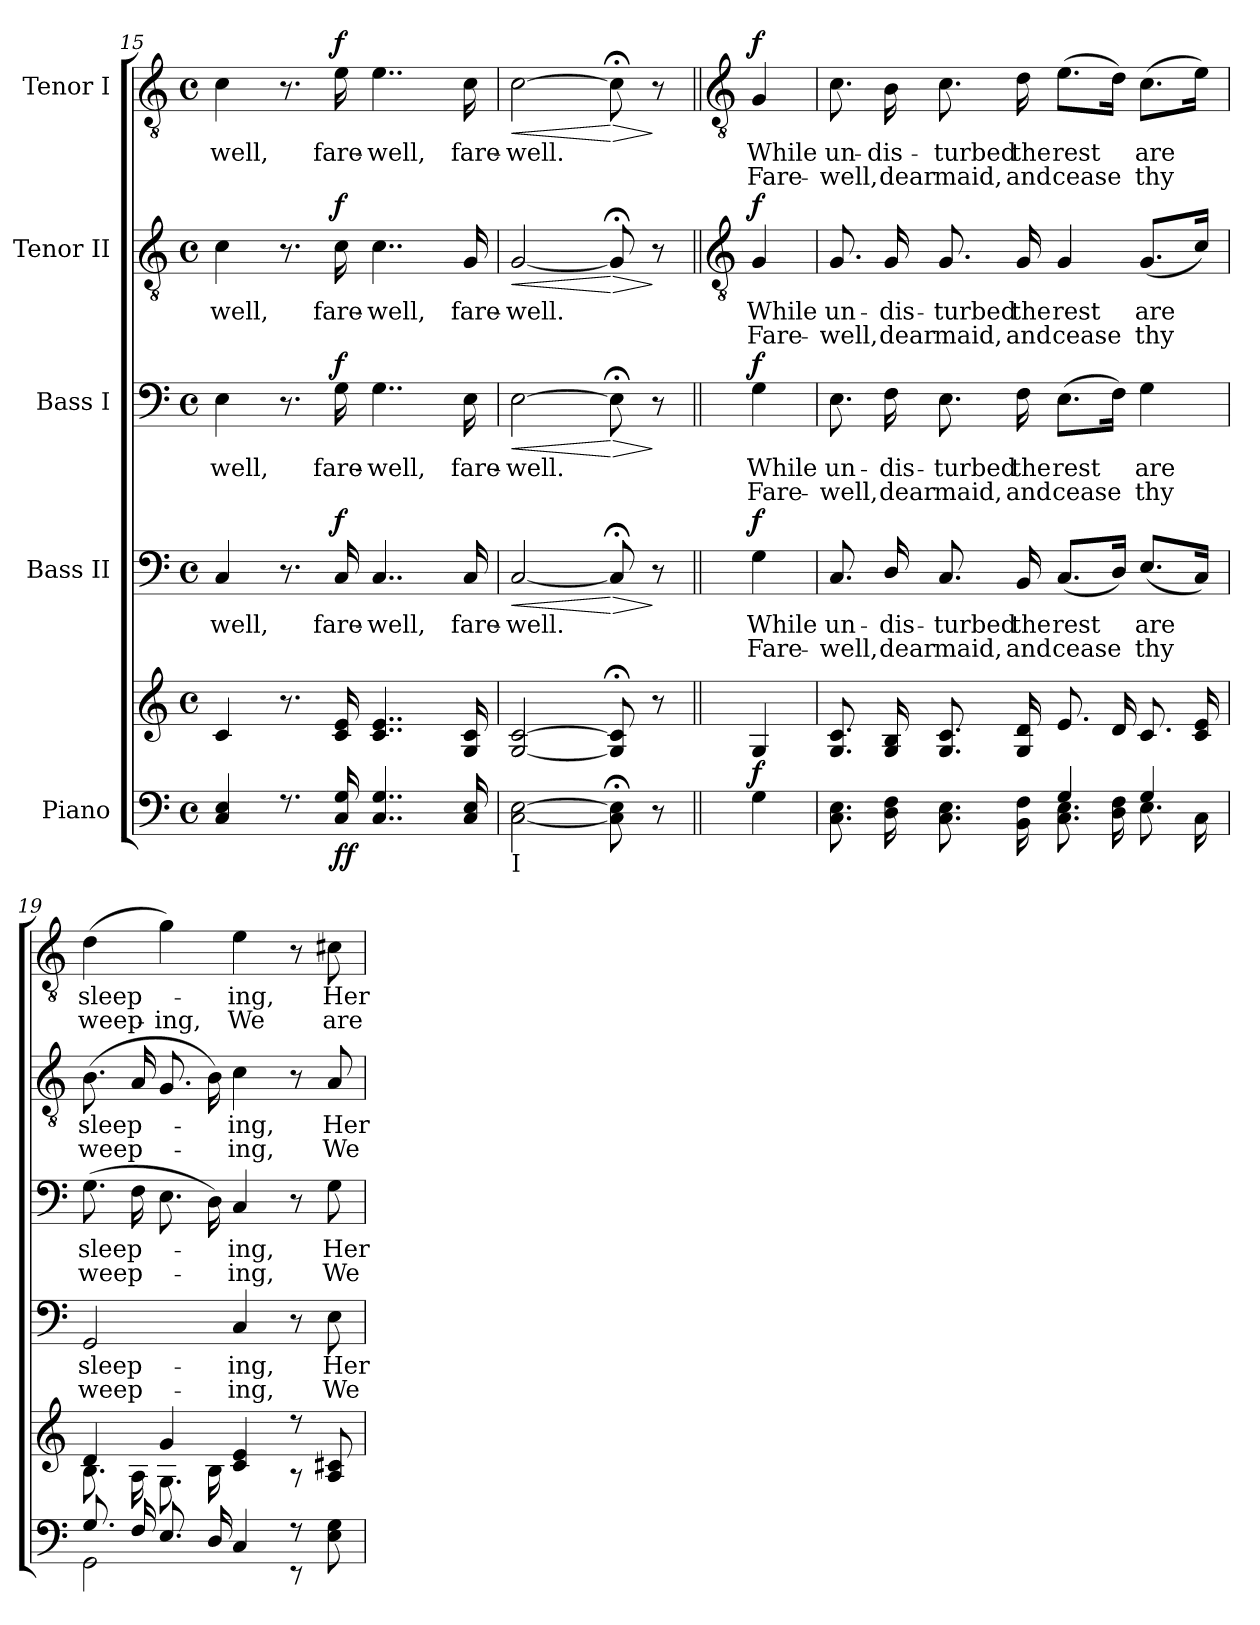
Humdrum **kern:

**kern	**kern	**dynam	**kern	**text	**text	**dynam	**kern	**text	**text	**dynam	**kern	**text	**text	**dynam	**kern	**text	**text	**dynam
*part5	*part5	*part5	*part4	*part4	*part4	*part4	*part3	*part3	*part3	*part3	*part2	*part2	*part2	*part2	*part1	*part1	*part1	*part1
*staff6	*staff5	*staff5/6	*staff4	*staff4	*staff4	*staff4	*staff3	*staff3	*staff3	*staff3	*staff2	*staff2	*staff2	*staff2	*staff1	*staff1	*staff1	*staff1
*I"Piano	*	*	*I"Bass II	*	*	*	*I"Bass I	*	*	*	*I"Tenor II	*	*	*	*I"Tenor I	*	*	*
*clefF4	*clefG2	*	*clefF4	*	*	*	*clefF4	*	*	*	*clefGv2	*	*	*	*clefGv2	*	*	*
*k[]	*k[]	*	*k[]	*	*	*	*k[]	*	*	*	*k[]	*	*	*	*k[]	*	*	*
*C:	*C:	*	*C:	*	*	*	*C:	*	*	*	*C:	*	*	*	*C:	*	*	*
*M4/4	*M4/4	*	*M4/4	*	*	*	*M4/4	*	*	*	*M4/4	*	*	*	*M4/4	*	*	*
*met(c)	*met(c)	*	*met(c)	*	*	*	*met(c)	*	*	*	*met(c)	*	*	*	*met(c)	*	*	*
=15	=15	=15	=15	=15	=15	=15	=15	=15	=15	=15	=15	=15	=15	=15	=15	=15	=15	=15
*^	*^	*	*	*	*	*	*	*	*	*	*	*	*	*	*	*	*	*
!	!	!	!	!	!	!LO:LY:b	!	!	!	!LO:LY:b	!	!	!	!LO:LY:b	!	!	!	!LO:LY:b	!	!
4C 4E	1ryy	4c/	2ryy	.	4C	well,	.	.	4E	well,	.	.	4c\	well,	.	.	4c	well,	.	.
8.r	.	8.r	.	.	8.r	.	.	.	8.r	.	.	.	8.r	.	.	.	8.r	.	.	.
!	!	!	!	!LO:DY:b=2	!	!LO:LY:b	!	!	!	!LO:LY:b	!	!	!	!LO:LY:b	!	!	!	!LO:LY:b	!	!
!	!	!	!	!LO:DY:n=1:b	!	!	!	!LO:DY:b	!	!	!	!LO:DY:b	!	!	!	!LO:DY:b	!	!	!	!LO:DY:b
16C 16G	.	16c/ 16e/	.	f f	16C	fare-	.	f	16G	fare-	.	f	16c	fare-	.	f	16e	fare-	.	f
!	!	!	!	!	!	!LO:LY:b	!	!	!	!LO:LY:b	!	!	!	!LO:LY:b	!	!	!	!LO:LY:b	!	!
4..C 4..G	.	4..c/ 4..e/	2ryy	.	4..C	-well,	.	.	4..G	-well,	.	.	4..c	-well,	.	.	4..e	-well,	.	.
!	!	!	!	!	!	!LO:LY:b	!	!	!	!LO:LY:b	!	!	!	!LO:LY:b	!	!	!	!LO:LY:b	!	!
16C 16E	.	16G/ 16c/	.	.	16C	fare-	.	.	16E	fare-	.	.	16G	fare-	.	.	16c	fare-	.	.
=16	=16	=16	=16	=16	=16	=16	=16	=16	=16	=16	=16	=16	=16	=16	=16	=16	=16	=16	=16	=16
!LO:TX:b:t=I	!	!	!	!	!	!	!	!	!	!	!	!	!	!	!	!	!	!	!	!
!	!	!	!	!	!	!LO:LY:b	!	!LO:HP:b	!	!LO:LY:b	!	!LO:HP:b	!	!LO:LY:b	!	!LO:HP:b	!	!LO:LY:b	!	!LO:HP:b
[2C [2E	2.ryy	[2G/ [2c/	2ryy	.	[2C	-well.	.	<	[2E	-well.	.	<	[2G	-well.	.	<	[2c	-well.	.	<
!	!	!	!	!	!	!	!	!LO:HP:n=1:b	!	!	!	!LO:HP:n=1:b	!	!	!	!LO:HP:n=1:b	!	!	!	!LO:HP:n=1:b
8C]; 8E];	.	8G/];< 8c/];<	4ryy	.	8C;<]	.	.	[ >	8E;<]	.	.	[ >	8G;<]	.	.	[ >	8c;<]	.	.	[ >
8r	.	8r	.	.	8r	.	.	]	8r	.	.	]	8r	.	.	]	8r	.	.	]
!!LO:LB:g=z
=17||	=17||	=17||	=17||	=17||	=17||	=17||	=17||	=17||	=17||	=17||	=17||	=17||	=17||	=17||	=17||	=17||	=17||	=17||	=17||	=17||
*	*	*	*	*	*	*	*	*	*	*	*	*	*clefGv2	*	*	*	*clefGv2	*	*	*
!	!	!	!	!LO:DY:b	!	!LO:LY:b	!LO:LY:b	!LO:DY:b	!	!LO:LY:b	!LO:LY:b	!LO:DY:b	!	!LO:LY:b	!LO:LY:b	!LO:DY:b	!	!LO:LY:b	!LO:LY:b	!LO:DY:b
4G\	4ryy	4G/	4ryy	f	4G	While	Fare-	f	4G	While	Fare-	f	4G	While	Fare-	f	4G	While	Fare-	f
=18	=18	=18	=18	=18	=18	=18	=18	=18	=18	=18	=18	=18	=18	=18	=18	=18	=18	=18	=18	=18
!	!	!	!	!	!	!LO:LY:b	!LO:LY:b	!	!	!LO:LY:b	!LO:LY:b	!	!	!LO:LY:b	!LO:LY:b	!	!	!LO:LY:b	!LO:LY:b	!
8.C\ 8.E\L	2ryy	8.G/ 8.c/L	2ryy	.	8.C	-un-	-well,	.	8.E	-un-	-well,	.	8.G	-un-	-well,	.	8.c	-un-	-well,	.
!	!	!	!	!	!	!LO:LY:b	!LO:LY:b	!	!	!LO:LY:b	!LO:LY:b	!	!	!LO:LY:b	!LO:LY:b	!	!	!LO:LY:b	!LO:LY:b	!
16D\ 16F\L	.	16G/ 16B/L	.	.	16D/	dis-	-dear	.	16F	dis-	-dear	.	16G	dis-	-dear	.	16B	dis-	-dear	.
!	!	!	!	!	!	!LO:LY:b	!LO:LY:b	!	!	!LO:LY:b	!LO:LY:b	!	!	!LO:LY:b	!LO:LY:b	!	!	!LO:LY:b	!LO:LY:b	!
8.C\ 8.E\	.	8.G/ 8.c/	.	.	8.C	turbed	maid,	.	8.E	turbed	maid,	.	8.G	turbed	maid,	.	8.c	turbed	maid,	.
!	!	!	!	!	!	!LO:LY:b	!LO:LY:b	!	!	!LO:LY:b	!LO:LY:b	!	!	!LO:LY:b	!LO:LY:b	!	!	!LO:LY:b	!LO:LY:b	!
16BB\ 16F\J	.	16G/ 16d/J	.	.	16BB	the	and	.	16F	the	and	.	16G	the	and	.	16d	the	and	.
!	!	!	!	!	!	!LO:LY:b	!LO:LY:b	!	!	!LO:LY:b	!LO:LY:b	!	!	!LO:LY:b	!LO:LY:b	!	!	!LO:LY:b	!LO:LY:b	!
4G	8.C\ 8.E\L	8.e/L	2ryy	.	(<8.CL	rest	cease	.	(>8.EL	rest	cease	.	4G	rest	cease	.	(>8.eL	rest	cease	.
.	16D\ 16F\L	16d/L	.	.	16DJ)	.	.	.	16FJ)	.	.	.	.	.	.	.	16dJ)	.	.	.
!	!	!	!	!	!	!LO:LY:b	!LO:LY:b	!	!	!LO:LY:b	!LO:LY:b	!	!	!LO:LY:b	!LO:LY:b	!	!	!LO:LY:b	!LO:LY:b	!
4G	8.E\	8.c/	.	.	(<8.E/L	are	thy	.	4G	are	thy	.	(<8.GL	are	thy	.	(>8.cL	are	thy	.
.	16C\J	16c/ 16e/J	.	.	16C/J)	.	.	.	.	.	.	.	16cJ)	.	.	.	16eJ)	.	.	.
=19	=19	=19	=19	=19	=19	=19	=19	=19	=19	=19	=19	=19	=19	=19	=19	=19	=19	=19	=19	=19
!	!	!	!	!	!	!LO:LY:b	!LO:LY:b	!	!	!LO:LY:b	!LO:LY:b	!	!	!LO:LY:b	!LO:LY:b	!	!	!LO:LY:b	!LO:LY:b	!
8.GL	2GG\	4d/	8.BL	.	2GG	sleep-	-weep-	.	(>8.GL	sleep-	weep-	.	(<8.BL	sleep-	weep-	.	(>4d	sleep-	weep-	.
16FL	.	.	16AL	.	.	.	.	.	16FL	.	.	.	16AL	.	.	.	.	.	.	.
!	!	!	!	!	!	!	!	!	!	!	!	!	!	!	!	!	!	!	!LO:LY:b	!
8.E	.	4g/	8.G	.	.	.	.	.	8.E	.	.	.	8.G	.	.	.	4g)	.	ing,	.
16DJ	.	.	16BJ	.	.	.	.	.	16DJ)	.	.	.	16BJ)	.	.	.	.	.	.	.
!	!	!	!	!	!	!LO:LY:b	!LO:LY:b	!	!	!LO:LY:b	!LO:LY:b	!	!	!LO:LY:b	!LO:LY:b	!	!	!LO:LY:b	!LO:LY:b	!
4C	4ryy	4c/ 4e/	4ryy	.	4C	-ing,	ing,	.	4C	ing,	ing,	.	4c	ing,	ing,	.	4e	ing,	We	.
8r	8r	8r	8r	.	8r	.	.	.	8r	.	.	.	8r	.	.	.	8r	.	.	.
!	!	!	!	!	!	!LO:LY:b	!LO:LY:b	!	!	!LO:LY:b	!LO:LY:b	!	!	!LO:LY:b	!LO:LY:b	!	!	!LO:LY:b	!LO:LY:b	!
8E\ 8G\	8ryy	8A/ 8c#X/	8ryy	.	8E	Her	We	.	8G	Her	We	.	8A	Her	We	.	8c#X	Her	are	.
*v	*v	*	*	*	*	*	*	*	*	*	*	*	*	*	*	*	*	*	*	*
*	*v	*v	*	*	*	*	*	*	*	*	*	*	*	*	*	*	*	*	*
=	=	=	=	=	=	=	=	=	=	=	=	=	=	=	=	=	=	=
*-	*-	*-	*-	*-	*-	*-	*-	*-	*-	*-	*-	*-	*-	*-	*-	*-	*-	*-
